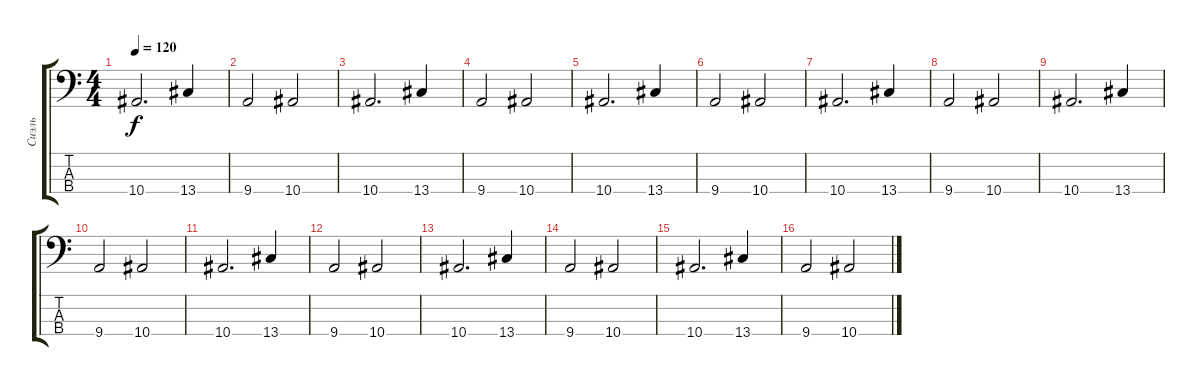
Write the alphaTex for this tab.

\track ("Сиэль" "Сиэль") {instrument electricbassfinger}
\staff {score tabs}
\tuning (F2 C2 G1 C1) {hide}
\ts (4 4)
\tempo 120
\clef f4
\ks c
10.4.2{d dy f} 13.4.4 |
9.4.2 10.4.2 |
10.4.2{d} 13.4.4 |
9.4.2 10.4.2 |
10.4.2{d} 13.4.4 |
9.4.2 10.4.2 |
10.4.2{d} 13.4.4 |
9.4.2 10.4.2 |
10.4.2{d} 13.4.4 |
9.4.2 10.4.2 |
10.4.2{d} 13.4.4 |
9.4.2 10.4.2 |
10.4.2{d} 13.4.4 |
9.4.2 10.4.2 |
10.4.2{d} 13.4.4 |
9.4.2 10.4.2
